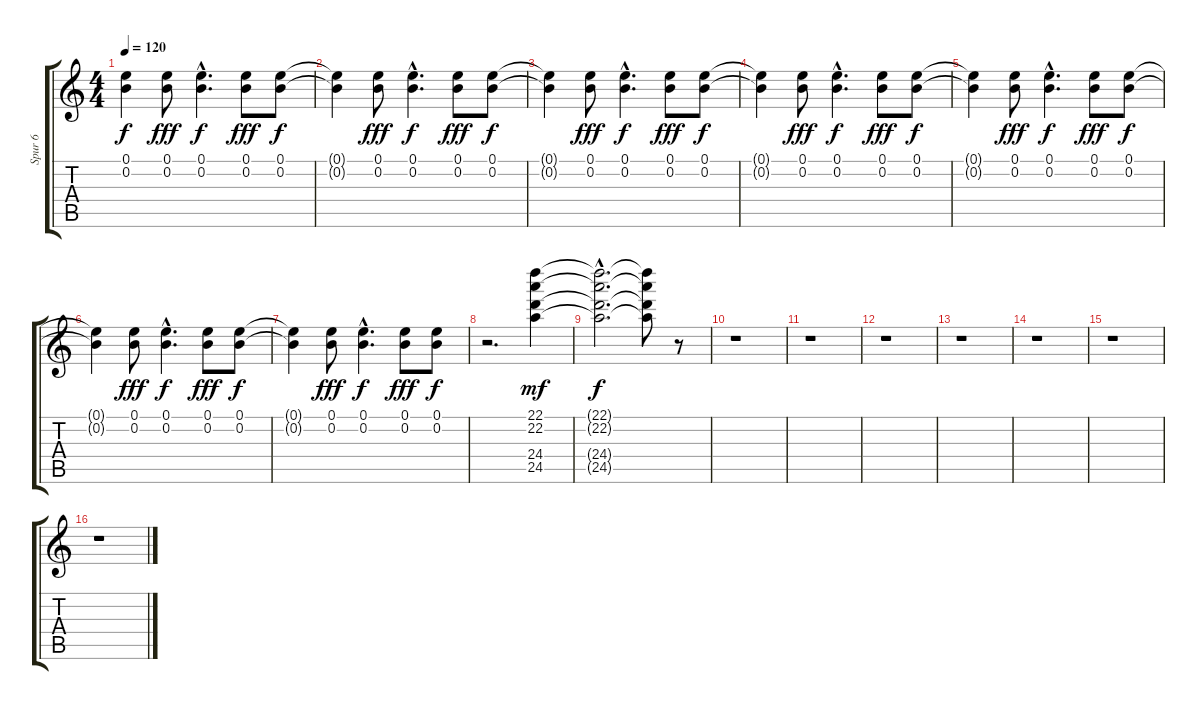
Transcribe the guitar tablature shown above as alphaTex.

\track ("Spur 6" "Spur 6") {instrument electricguitarmuted}
\staff {score tabs}
\tuning (E4 B3 G3 D3 A2 E2) {hide}
\ts (4 4)
\tempo 120
\clef g2
\ks c
(0.1{t} 0.2{t}).4{dy f} (0.1 0.2).8{dy fff} (0.1{hac} 0.2{hac}).4{d dy f} (0.1 0.2).8{dy fff} (0.1 0.2).8{dy f} |
(0.1{t} 0.2{t}).4 (0.1 0.2).8{dy fff} (0.1{hac} 0.2{hac}).4{d dy f} (0.1 0.2).8{dy fff} (0.1 0.2).8{dy f} |
(0.1{t} 0.2{t}).4 (0.1 0.2).8{dy fff} (0.1{hac} 0.2{hac}).4{d dy f} (0.1 0.2).8{dy fff} (0.1 0.2).8{dy f} |
(0.1{t} 0.2{t}).4 (0.1 0.2).8{dy fff} (0.1{hac} 0.2{hac}).4{d dy f} (0.1 0.2).8{dy fff} (0.1 0.2).8{dy f} |
(0.1{t} 0.2{t}).4 (0.1 0.2).8{dy fff} (0.1{hac} 0.2{hac}).4{d dy f} (0.1 0.2).8{dy fff} (0.1 0.2).8{dy f} |
(0.1{t} 0.2{t}).4 (0.1 0.2).8{dy fff} (0.1{hac} 0.2{hac}).4{d dy f} (0.1 0.2).8{dy fff} (0.1 0.2).8{dy f} |
(0.1{t} 0.2{t}).4 (0.1 0.2).8{dy fff} (0.1{hac} 0.2{hac}).4{d dy f} (0.1 0.2).8{dy fff} (0.1 0.2).8{dy f} |
r.2{d} (22.1 22.2 24.4 24.5).4{dy mf} |
(22.1{hac t} 22.2{hac t} 24.4{hac t} 24.5{hac t}).2{d dy f} (22.1{t} 22.2{t} 24.4{t} 24.5{t}).8 r.8 |
r.1 |
r.1 |
r.1 |
r.1 |
r.1 |
r.1 |
r.1
